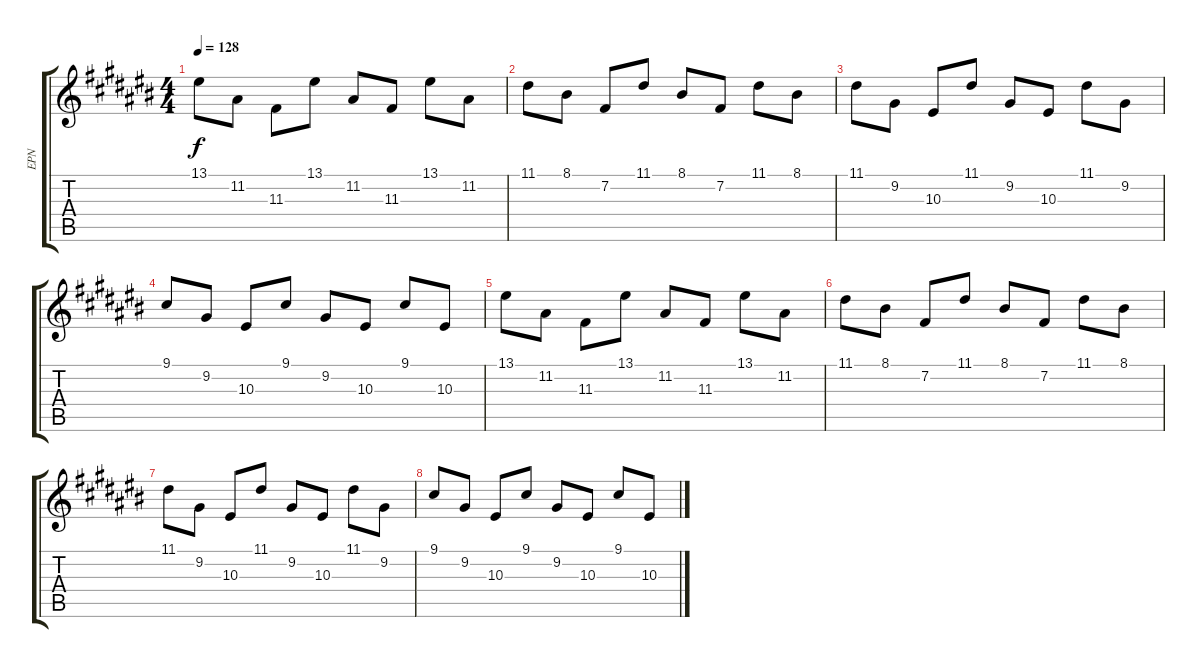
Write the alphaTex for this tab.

\track ("EPN" "EPN") {instrument electricgrandpiano}
\staff {score tabs}
\tuning (E4 B3 G3 D3 A2 E2) {hide}
\ts (4 4)
\tempo 128
\clef g2
\ks c#
13.1.8{dy f instrument electricgrandpiano} 11.2.8 11.3.8 13.1.8 11.2.8 11.3.8 13.1.8 11.2.8 |
11.1.8 8.1.8 7.2.8 11.1.8 8.1.8 7.2.8 11.1.8 8.1.8 |
11.1.8 9.2.8 10.3.8 11.1.8 9.2.8 10.3.8 11.1.8 9.2.8 |
9.1.8 9.2.8 10.3.8 9.1.8 9.2.8 10.3.8 9.1.8 10.3.8 |
13.1.8 11.2.8 11.3.8 13.1.8 11.2.8 11.3.8 13.1.8 11.2.8 |
11.1.8 8.1.8 7.2.8 11.1.8 8.1.8 7.2.8 11.1.8 8.1.8 |
11.1.8 9.2.8 10.3.8 11.1.8 9.2.8 10.3.8 11.1.8 9.2.8 |
9.1.8 9.2.8 10.3.8 9.1.8 9.2.8 10.3.8 9.1.8 10.3.8
